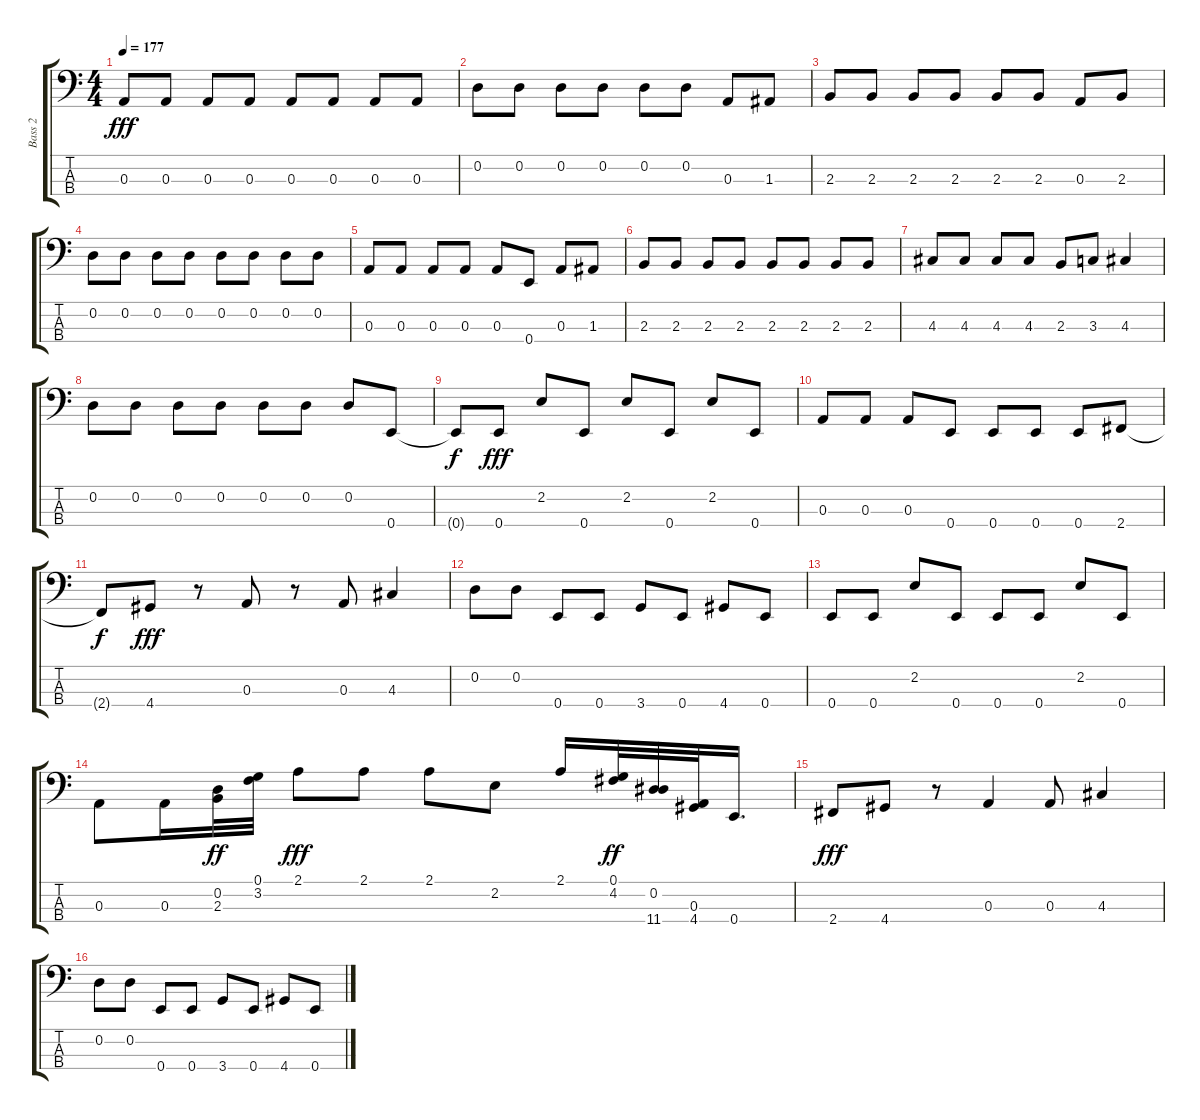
\track ("Bass 2" "Bass 2") {instrument electricbasspick}
\staff {score tabs}
\tuning (G2 D2 A1 E1) {hide}
\ts (4 4)
\tempo 177
\clef f4
\ks c
0.3.8{dy fff} 0.3.8 0.3.8 0.3.8 0.3.8 0.3.8 0.3.8 0.3.8 |
0.2.8 0.2.8 0.2.8 0.2.8 0.2.8 0.2.8 0.3.8 1.3.8 |
2.3.8 2.3.8 2.3.8 2.3.8 2.3.8 2.3.8 0.3.8 2.3.8 |
0.2.8 0.2.8 0.2.8 0.2.8 0.2.8 0.2.8 0.2.8 0.2.8 |
0.3.8 0.3.8 0.3.8 0.3.8 0.3.8 0.4.8 0.3.8 1.3.8 |
2.3.8 2.3.8 2.3.8 2.3.8 2.3.8 2.3.8 2.3.8 2.3.8 |
4.3.8 4.3.8 4.3.8 4.3.8 2.3.8 3.3.8 4.3.4 |
0.2.8 0.2.8 0.2.8 0.2.8 0.2.8 0.2.8 0.2.8 0.4.8 |
0.4{t}.8{dy f} 0.4.8{dy fff} 2.2.8 0.4.8 2.2.8 0.4.8 2.2.8 0.4.8 |
0.3.8 0.3.8 0.3.8 0.4.8 0.4.8 0.4.8 0.4.8 2.4.8 |
2.4{t}.8{dy f} 4.4.8{dy fff} r.8 0.3.8 r.8 0.3.8 4.3.4 |
0.2.8 0.2.8 0.4.8 0.4.8 3.4.8 0.4.8 4.4.8 0.4.8 |
0.4.8 0.4.8 2.2.8 0.4.8 0.4.8 0.4.8 2.2.8 0.4.8 |
0.3.8 0.3.16 (0.2 2.3).32{dy ff} (0.1 3.2).32 2.1.8{dy fff} 2.1.8 2.1.8 2.2.8 2.1.16 (0.1 4.2).32{dy ff} (0.2 11.4).32 (0.3 4.4).32 0.4.16{d} |
2.4.8{dy fff} 4.4.8 r.8 0.3.4 0.3.8 4.3.4 |
0.2.8 0.2.8 0.4.8 0.4.8 3.4.8 0.4.8 4.4.8 0.4.8
